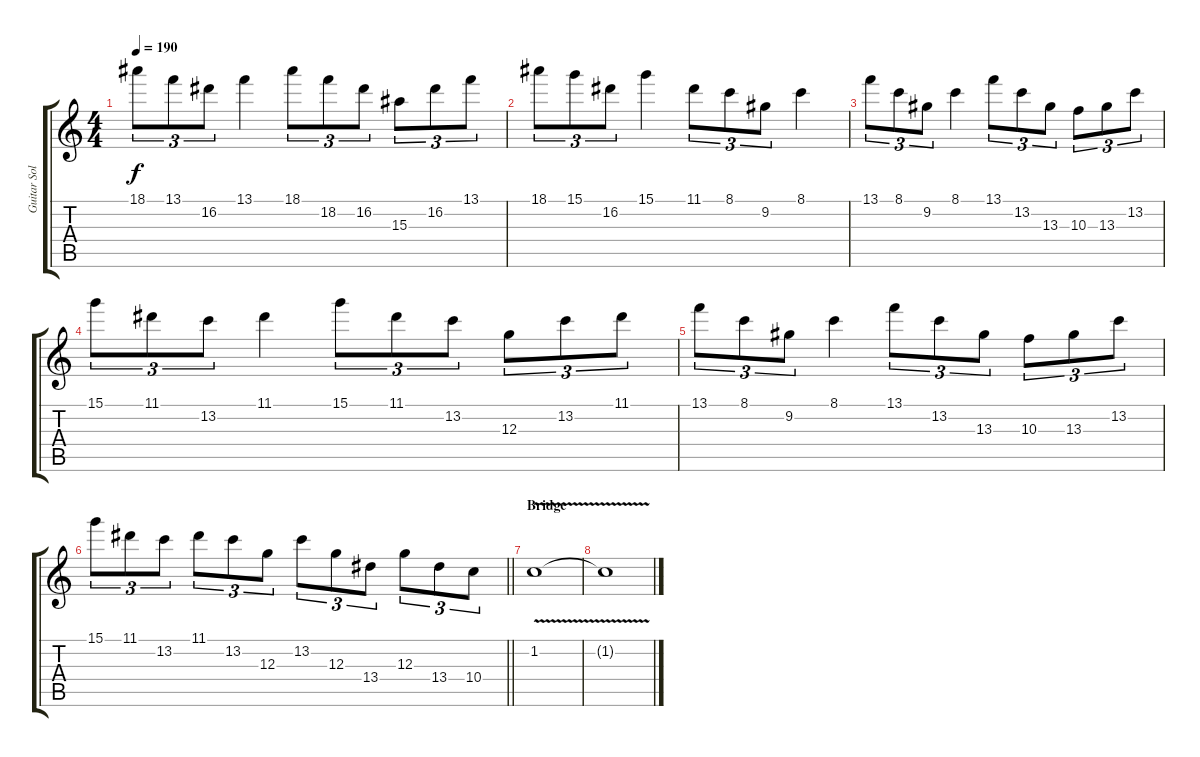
\track ("Guitar Solo" "Guitar Sol") {instrument distortionguitar}
\staff {score tabs}
\tuning (E4 B3 G3 D3 A2 E2) {hide}
\ts (4 4)
\tempo 190
\clef g2
\ks c
18.1.8{tu (3 2) dy f} 13.1.8{tu (3 2)} 16.2.8{tu (3 2)} 13.1.4 18.1.8{tu (3 2)} 18.2.8{tu (3 2)} 16.2.8{tu (3 2)} 15.3.8{tu (3 2)} 16.2.8{tu (3 2)} 13.1.8{tu (3 2)} |
18.1.8{tu (3 2)} 15.1.8{tu (3 2)} 16.2.8{tu (3 2)} 15.1.4 11.1.8{tu (3 2)} 8.1.8{tu (3 2)} 9.2.8{tu (3 2)} 8.1.4 |
13.1.8{tu (3 2)} 8.1.8{tu (3 2)} 9.2.8{tu (3 2)} 8.1.4 13.1.8{tu (3 2)} 13.2.8{tu (3 2)} 13.3.8{tu (3 2)} 10.3.8{tu (3 2)} 13.3.8{tu (3 2)} 13.2.8{tu (3 2)} |
15.1.8{tu (3 2)} 11.1.8{tu (3 2)} 13.2.8{tu (3 2)} 11.1.4 15.1.8{tu (3 2)} 11.1.8{tu (3 2)} 13.2.8{tu (3 2)} 12.3.8{tu (3 2)} 13.2.8{tu (3 2)} 11.1.8{tu (3 2)} |
13.1.8{tu (3 2)} 8.1.8{tu (3 2)} 9.2.8{tu (3 2)} 8.1.4 13.1.8{tu (3 2)} 13.2.8{tu (3 2)} 13.3.8{tu (3 2)} 10.3.8{tu (3 2)} 13.3.8{tu (3 2)} 13.2.8{tu (3 2)} |
\barLineRight lightlight
15.1.8{tu (3 2)} 11.1.8{tu (3 2)} 13.2.8{tu (3 2)} 11.1.8{tu (3 2)} 13.2.8{tu (3 2)} 12.3.8{tu (3 2)} 13.2.8{tu (3 2)} 12.3.8{tu (3 2)} 13.4.8{tu (3 2)} 12.3.8{tu (3 2)} 13.4.8{tu (3 2)} 10.4.8{tu (3 2)} |
\section ("" "Bridge")
1.2{v}.1 |
1.2{t}.1
